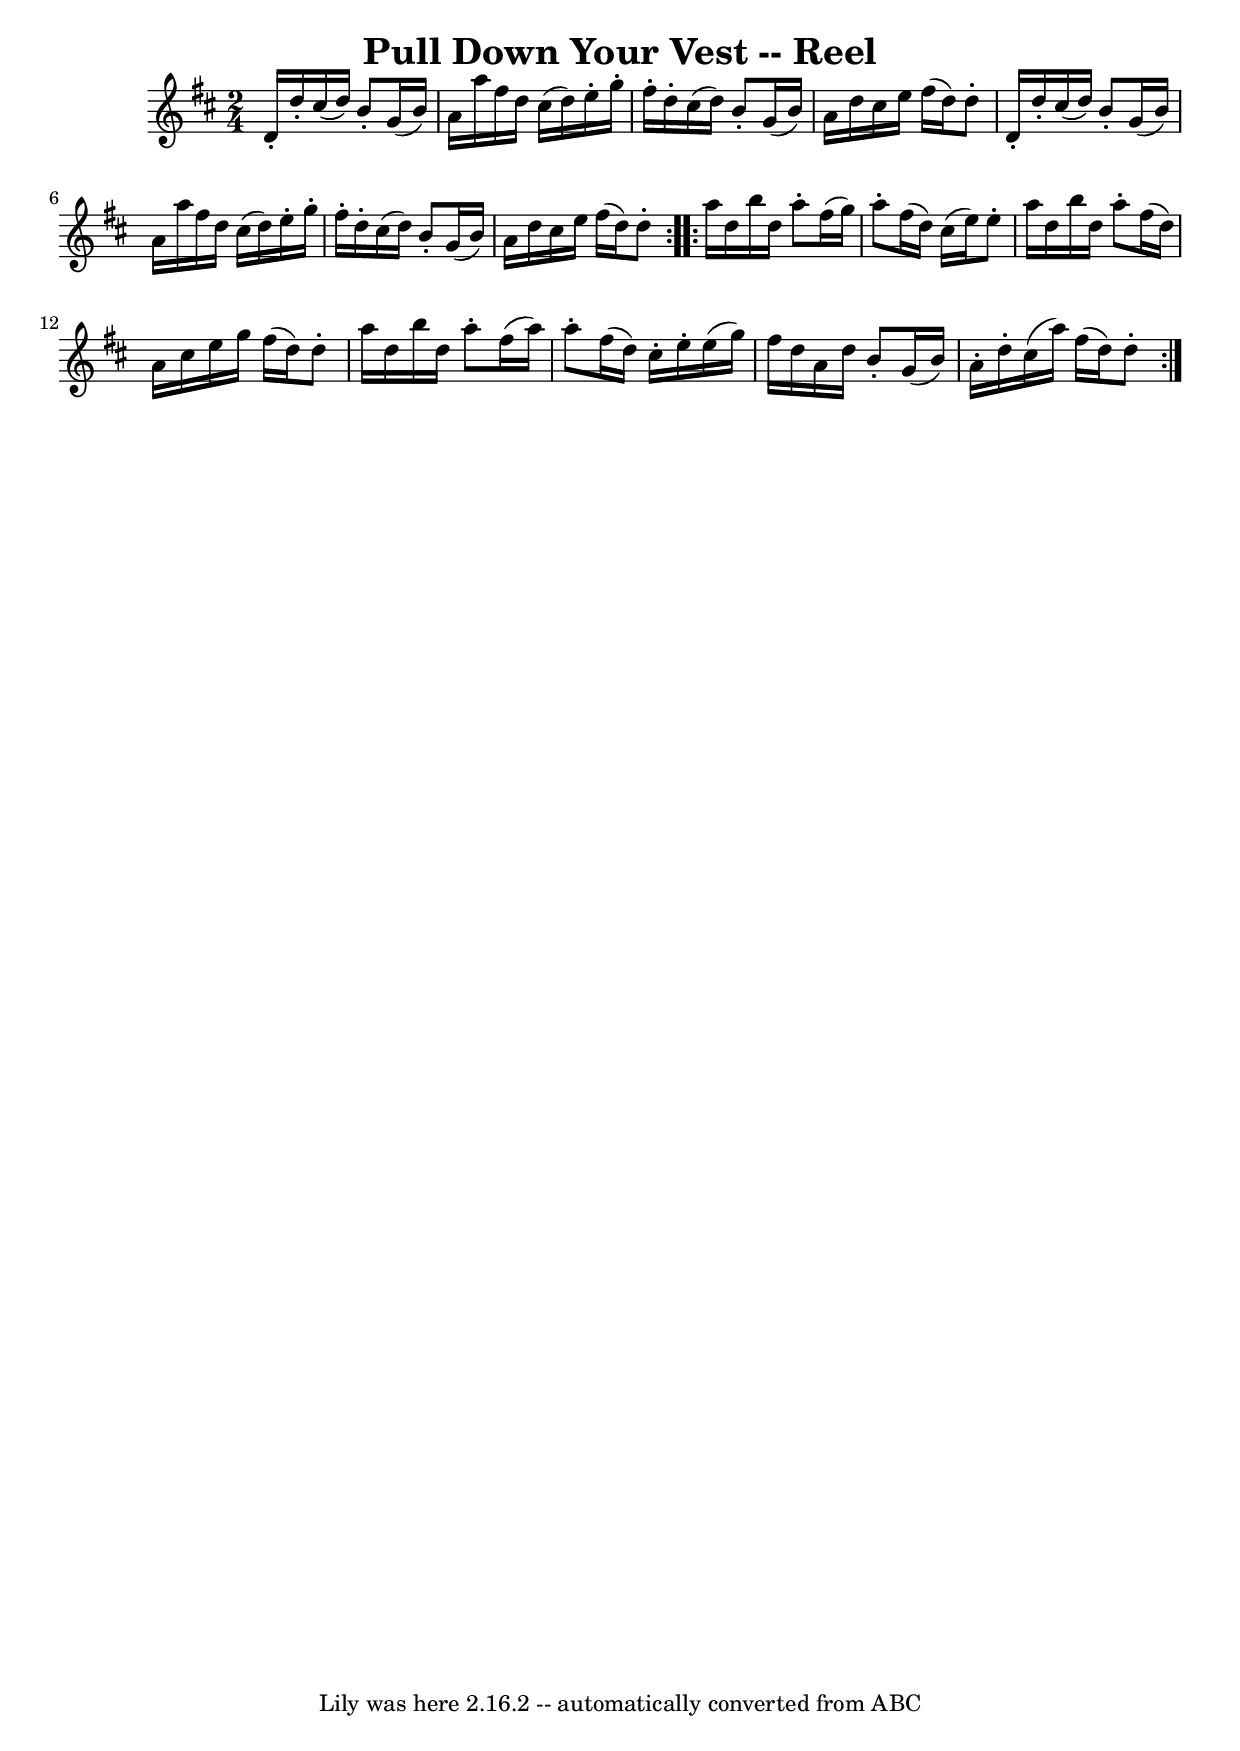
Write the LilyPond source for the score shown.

\version "2.16.2"
\include "Mammoth.ily"
\header {
  %% book = "Ryan's Mammoth Collection"
  crossRefNumber = "1"
  footnotes = "\\\\183"
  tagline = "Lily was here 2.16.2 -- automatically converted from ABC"
  title = "Pull Down Your Vest -- Reel"

}
voicedefault =  {



  \repeat volta 2 {

    \time 2/4 
    \key d \major d'16 -. d''16 -. cis''16 (d''16) b'8 -. 
    g'16 (b'16)   |
    a'16 a''16 fis''16 d''16 cis''16 (
    d''16) e''16 -. g''16 -.   |
    fis''16 -. d''16 -. cis''16 
    (d''16) b'8 -. g'16 (b'16)   |
    a'16 d''16    
    cis''16 e''16 fis''16 (d''16) d''8 -.   |
    d'16 -.   
    d''16 -. cis''16 (d''16) b'8 -. g'16 (b'16)   |
    a'16 
    a''16 fis''16 d''16 cis''16 (d''16) e''16 -. g''16 -.   
    |
    fis''16 -. d''16 -. cis''16 (d''16) b'8 -. g'16 (
    b'16)   |
    a'16 d''16 cis''16 e''16 fis''16 (d''16  
    -) d''8 -.   
  } 
  \repeat volta 2 {
    a''16 d''16 b''16 d''16 a''8 
    -. fis''16 (g''16)   |
    a''8 -. fis''16 (d''16)   
    cis''16 (e''16) e''8 -.   |
    a''16 d''16 b''16 d''16   
    a''8 -. fis''16 (d''16)   |
    a'16 cis''16 e''16 g''16 
    fis''16 (d''16) d''8 -.   |
    a''16 d''16 b''16    
    d''16 a''8 -. fis''16 (a''16)   |
    a''8 -. fis''16 (
    d''16) cis''16 -. e''16 -. e''16 (g''16)   |
    fis''16    
    d''16 a'16 d''16 b'8 -. g'16 (b'16)   |
    a'16 -.   
    d''16 -. cis''16 (a''16) fis''16 (d''16) d''8 -.   
  }   

}

\score{
  <<

    \context Staff="default"
    {
      \voicedefault 
      
    }

  >>
  \layout {
    
  }
  \midi {
  }

}
